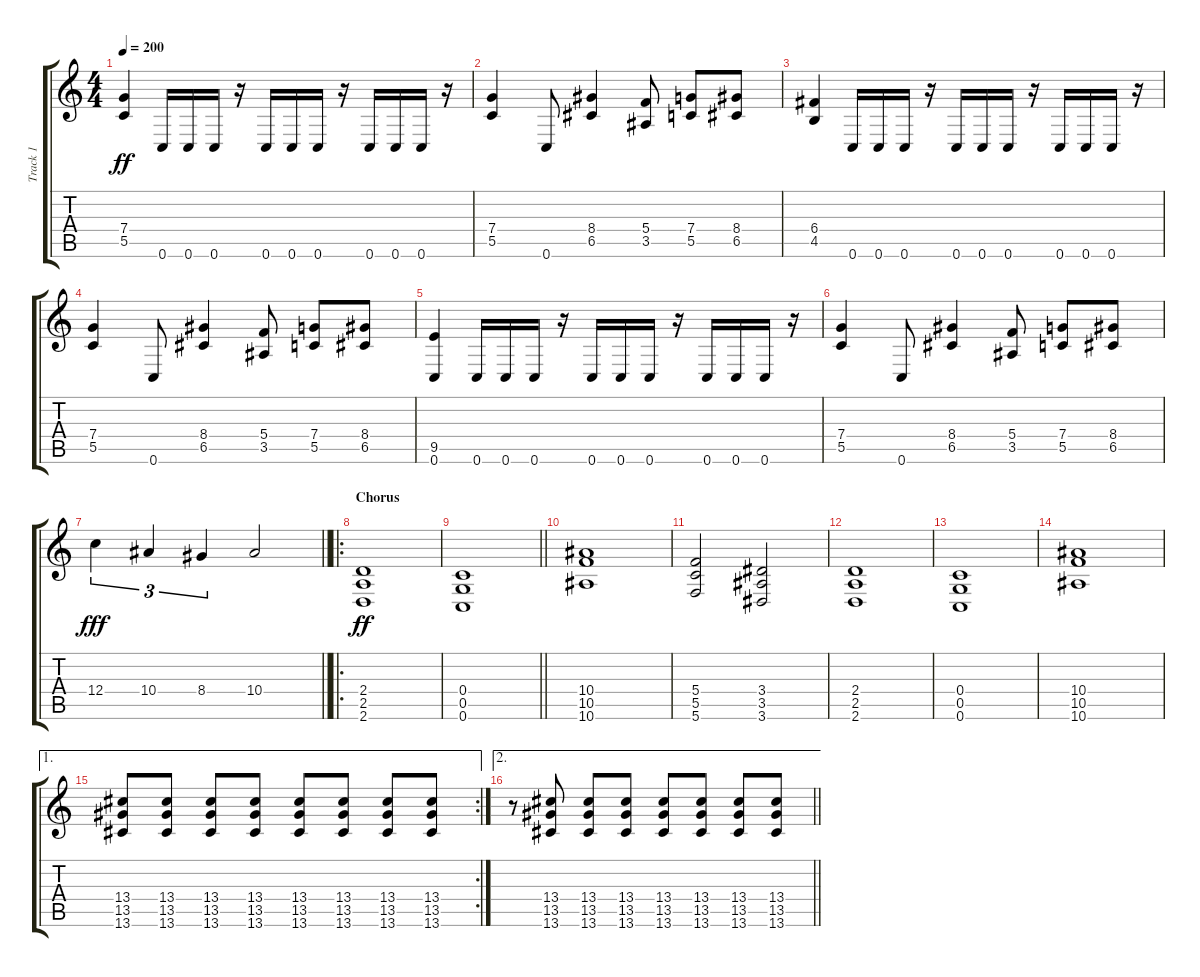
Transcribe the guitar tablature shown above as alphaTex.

\track ("Track 1" "Track 1") {instrument distortionguitar}
\staff {score tabs}
\tuning (D4 A3 F3 C3 G2 C2) {hide}
\ts (4 4)
\tempo 200
\clef g2
\ks c
(7.4 5.5).4{dy ff} 0.6.16 0.6.16 0.6.16 r.16 0.6.16 0.6.16 0.6.16 r.16 0.6.16 0.6.16 0.6.16 r.16 |
(7.4 5.5).4 0.6.8 (8.4 6.5).4 (5.4 3.5).8 (7.4 5.5).8 (8.4 6.5).8 |
(6.4 4.5).4 0.6.16 0.6.16 0.6.16 r.16 0.6.16 0.6.16 0.6.16 r.16 0.6.16 0.6.16 0.6.16 r.16 |
(7.4 5.5).4 0.6.8 (8.4 6.5).4 (5.4 3.5).8 (7.4 5.5).8 (8.4 6.5).8 |
(9.5 0.6).4 0.6.16 0.6.16 0.6.16 r.16 0.6.16 0.6.16 0.6.16 r.16 0.6.16 0.6.16 0.6.16 r.16 |
(7.4 5.5).4 0.6.8 (8.4 6.5).4 (5.4 3.5).8 (7.4 5.5).8 (8.4 6.5).8 |
\barLineRight lightlight
12.4.4{tu (3 2) dy fff} 10.4.4{tu (3 2)} 8.4.4{tu (3 2)} 10.4.2 |
\ro
\section ("" "Chorus ")
(2.4 2.5 2.6).1{dy ff} |
\barLineRight lightlight
(0.4 0.5 0.6).1 |
(10.4 10.5 10.6).1 |
(5.4 5.5 5.6).2 (3.4 3.5 3.6).2 |
(2.4 2.5 2.6).1 |
(0.4 0.5 0.6).1 |
(10.4 10.5 10.6).1 |
\ae 1
\rc 2
(13.4 13.5 13.6).8 (13.4 13.5 13.6).8 (13.4 13.5 13.6).8 (13.4 13.5 13.6).8 (13.4 13.5 13.6).8 (13.4 13.5 13.6).8 (13.4 13.5 13.6).8 (13.4 13.5 13.6).8 |
\ae 2
\barLineRight lightlight
r.8 (13.4 13.5 13.6).8 (13.4 13.5 13.6).8 (13.4 13.5 13.6).8 (13.4 13.5 13.6).8 (13.4 13.5 13.6).8 (13.4 13.5 13.6).8 (13.4 13.5 13.6).8
